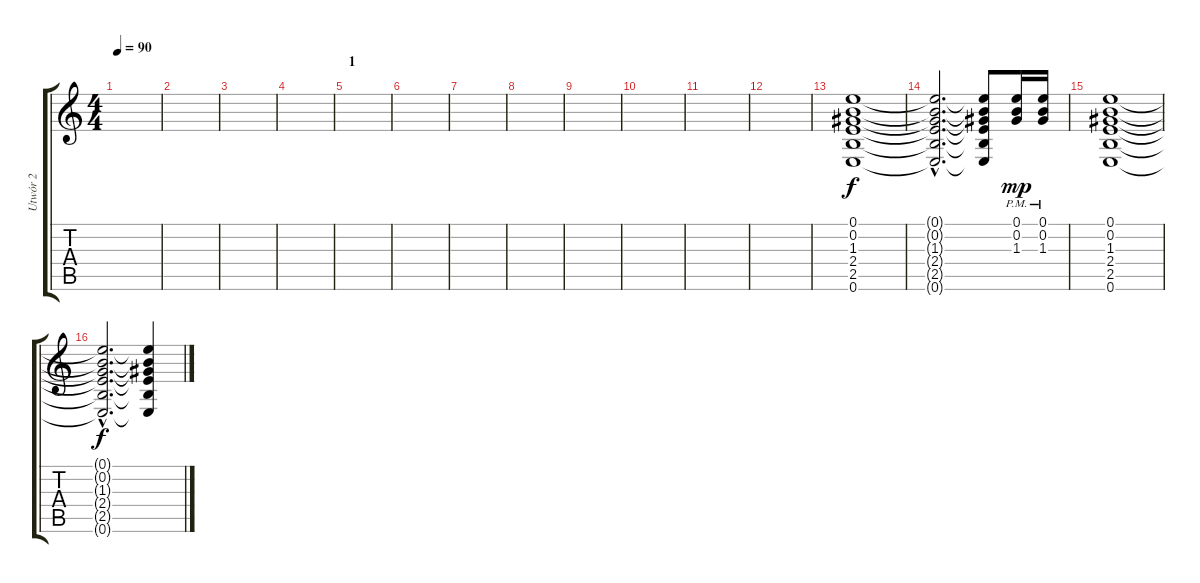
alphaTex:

\track ("Utwór 2" "Utwór 2") {instrument distortionguitar}
\staff {score tabs}
\tuning (E4 B3 G3 D3 A2 E2) {hide}
\ts (4 4)
\tempo 90
\clef g2
\ks c
|
|
|
|
\section ("" "1")
|
|
|
|
|
|
|
|
(0.1 0.2 1.3 2.4 2.5 0.6).1 |
(0.1{hac t} 0.2{hac t} 1.3{hac t} 2.4{hac t} 2.5{hac t} 0.6{hac t}).2{d dy f} (0.1{t} 0.2{t} 1.3{t} 2.4{t} 2.5{t} 0.6{t}).8 (0.1{pm} 0.2{pm} 1.3{pm}).16{dy mp} (0.1{pm} 0.2{pm} 1.3{pm}).16 |
(0.1 0.2 1.3 2.4 2.5 0.6).1 |
(0.1{hac t} 0.2{hac t} 1.3{hac t} 2.4{hac t} 2.5{hac t} 0.6{hac t}).2{d dy f} (0.1{t} 0.2{t} 1.3{t} 2.4{t} 2.5{t} 0.6{t}).4
